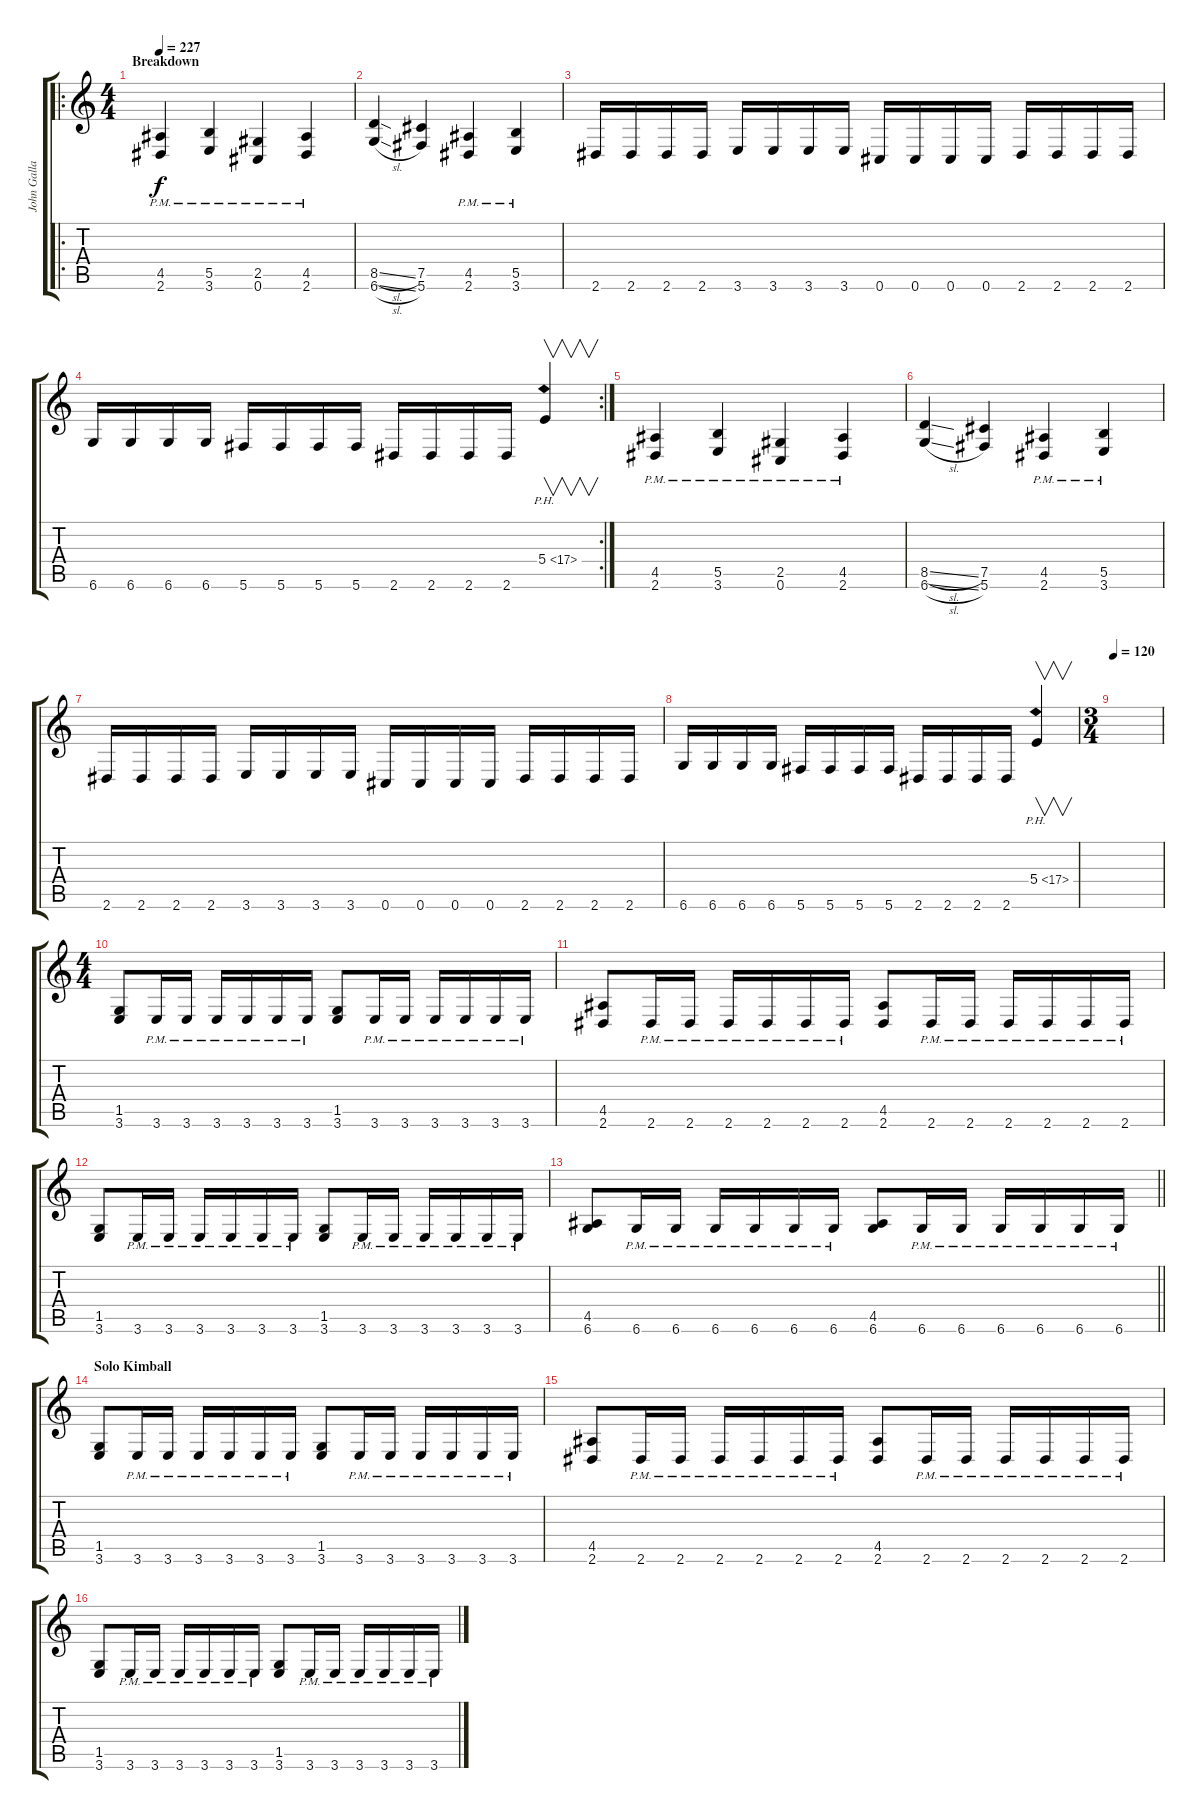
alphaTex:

\track ("John Gallagher" "John Galla") {instrument distortionguitar}
\staff {score tabs}
\tuning (Db4 Ab3 E3 B2 Gb2 Db2) {hide}
\ro
\ts (4 4)
\section ("" "Breakdown")
\tempo 227
\clef g2
\ks c
(4.5{pm} 2.6{pm}).4{dy f} (5.5{pm} 3.6{pm}).4 (2.5{pm} 0.6{pm}).4 (4.5{pm} 2.6{pm}).4 |
(8.5{sl} 6.6{sl}).4 (7.5 5.6).4 (4.5{pm} 2.6{pm}).4 (5.5{pm} 3.6{pm}).4 |
2.6.16 2.6.16 2.6.16 2.6.16 3.6.16 3.6.16 3.6.16 3.6.16 0.6.16 0.6.16 0.6.16 0.6.16 2.6.16 2.6.16 2.6.16 2.6.16 |
\rc 2
6.6.16 6.6.16 6.6.16 6.6.16 5.6.16 5.6.16 5.6.16 5.6.16 2.6.16 2.6.16 2.6.16 2.6.16 5.4{ph 12}.4{v} |
(4.5{pm} 2.6{pm}).4 (5.5{pm} 3.6{pm}).4 (2.5{pm} 0.6{pm}).4 (4.5{pm} 2.6{pm}).4 |
(8.5{sl} 6.6{sl}).4 (7.5 5.6).4 (4.5{pm} 2.6{pm}).4 (5.5{pm} 3.6{pm}).4 |
2.6.16 2.6.16 2.6.16 2.6.16 3.6.16 3.6.16 3.6.16 3.6.16 0.6.16 0.6.16 0.6.16 0.6.16 2.6.16 2.6.16 2.6.16 2.6.16 |
6.6.16 6.6.16 6.6.16 6.6.16 5.6.16 5.6.16 5.6.16 5.6.16 2.6.16 2.6.16 2.6.16 2.6.16 5.4{ph 12}.4{v} |
\ts (3 4)
\tempo 120
|
\ts (4 4)
(1.5 3.6).8 3.6{pm}.16 3.6{pm}.16 3.6{pm}.16 3.6{pm}.16 3.6{pm}.16 3.6{pm}.16 (1.5 3.6).8 3.6{pm}.16 3.6{pm}.16 3.6{pm}.16 3.6{pm}.16 3.6{pm}.16 3.6{pm}.16 |
(4.5 2.6).8 2.6{pm}.16 2.6{pm}.16 2.6{pm}.16 2.6{pm}.16 2.6{pm}.16 2.6{pm}.16 (4.5 2.6).8 2.6{pm}.16 2.6{pm}.16 2.6{pm}.16 2.6{pm}.16 2.6{pm}.16 2.6{pm}.16 |
(1.5 3.6).8 3.6{pm}.16 3.6{pm}.16 3.6{pm}.16 3.6{pm}.16 3.6{pm}.16 3.6{pm}.16 (1.5 3.6).8 3.6{pm}.16 3.6{pm}.16 3.6{pm}.16 3.6{pm}.16 3.6{pm}.16 3.6{pm}.16 |
\barLineRight lightlight
(4.5 6.6).8 6.6{pm}.16 6.6{pm}.16 6.6{pm}.16 6.6{pm}.16 6.6{pm}.16 6.6{pm}.16 (4.5 6.6).8 6.6{pm}.16 6.6{pm}.16 6.6{pm}.16 6.6{pm}.16 6.6{pm}.16 6.6{pm}.16 |
\section ("" "Solo Kimball")
(1.5 3.6).8 3.6{pm}.16 3.6{pm}.16 3.6{pm}.16 3.6{pm}.16 3.6{pm}.16 3.6{pm}.16 (1.5 3.6).8 3.6{pm}.16 3.6{pm}.16 3.6{pm}.16 3.6{pm}.16 3.6{pm}.16 3.6{pm}.16 |
(4.5 2.6).8 2.6{pm}.16 2.6{pm}.16 2.6{pm}.16 2.6{pm}.16 2.6{pm}.16 2.6{pm}.16 (4.5 2.6).8 2.6{pm}.16 2.6{pm}.16 2.6{pm}.16 2.6{pm}.16 2.6{pm}.16 2.6{pm}.16 |
(1.5 3.6).8 3.6{pm}.16 3.6{pm}.16 3.6{pm}.16 3.6{pm}.16 3.6{pm}.16 3.6{pm}.16 (1.5 3.6).8 3.6{pm}.16 3.6{pm}.16 3.6{pm}.16 3.6{pm}.16 3.6{pm}.16 3.6{pm}.16
